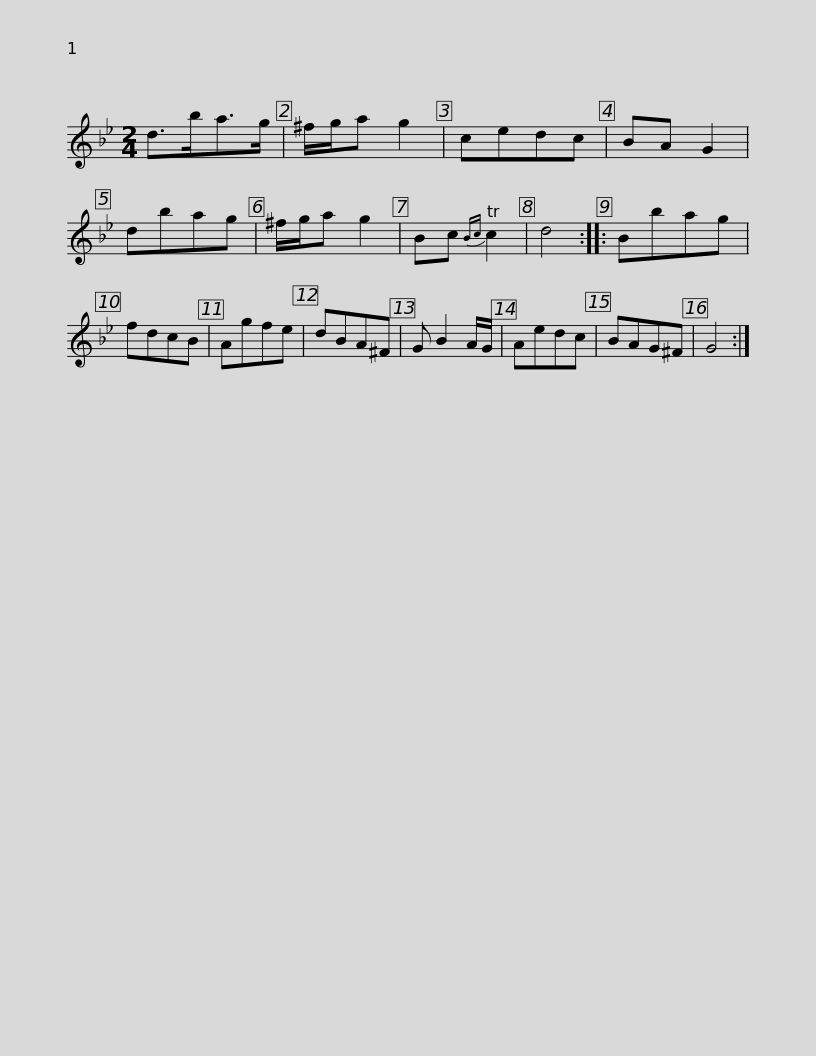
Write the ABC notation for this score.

X:1
L:1/8
M:2/4
I:linebreak $
K:Gmin
V:1 treble
V:1
 d>ba>g | ^f/g/a g2 | cedc | BA G2 | dbag | %5
 ^f/g/a g2 | Bc{Bc} c2 | d4 :: Bbag | fdcB |$ %10
 Agfe | dBA^F | G B2 A/G/ | Aedc | BAG^F | %15
 G4 :| %16
